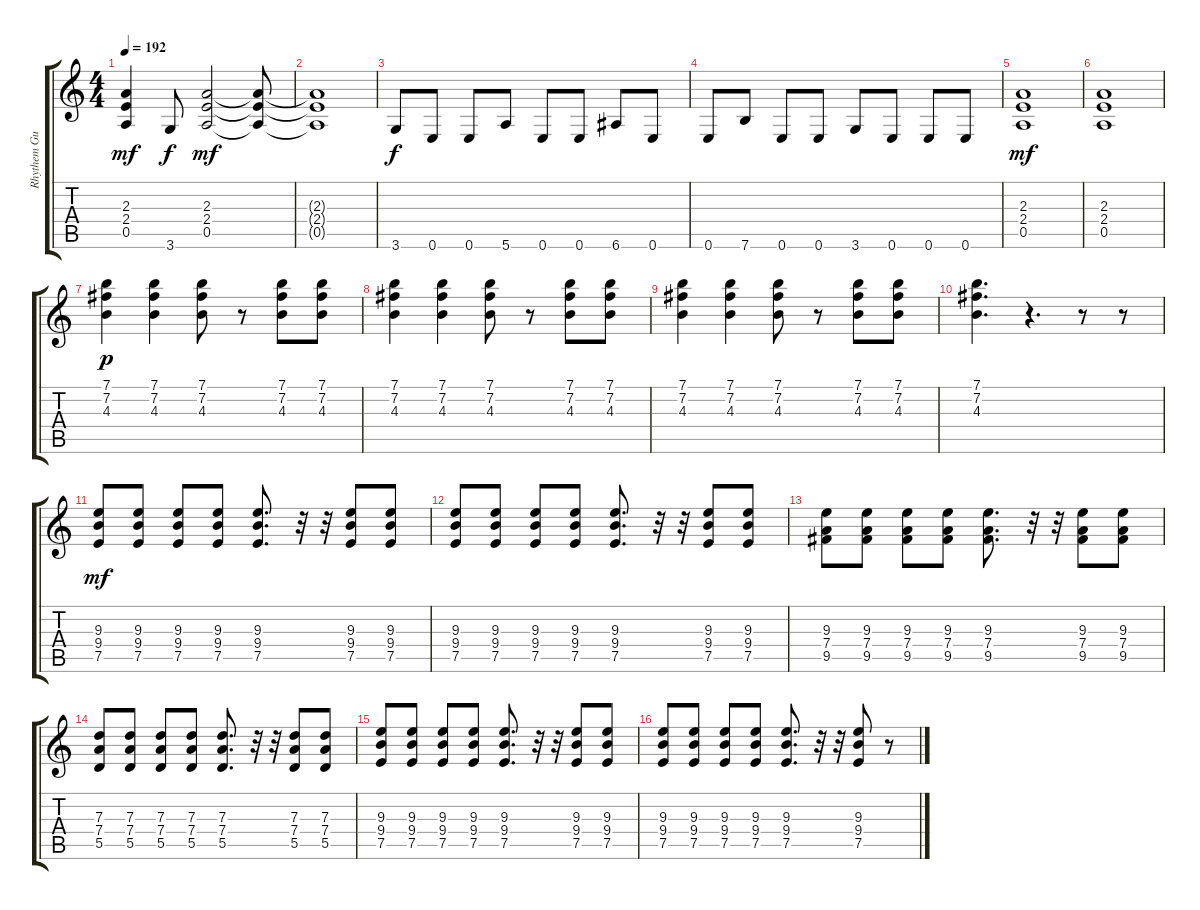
\track ("Rhythem Guitar 2" "Rhythem Gu") {instrument distortionguitar}
\staff {score tabs}
\tuning (E4 B3 G3 D3 A2 E2) {hide}
\ts (4 4)
\tempo 192
\clef g2
\ks c
(2.3 2.4 0.5).4{dy mf} 3.6.8{dy f} (2.3 2.4 0.5).2{dy mf} (2.3{t} 2.4{t} 0.5{t}).8 |
(2.3{t} 2.4{t} 0.5{t}).1 |
3.6.8{dy f} 0.6.8 0.6.8 5.6.8 0.6.8 0.6.8 6.6.8 0.6.8 |
0.6.8 7.6.8 0.6.8 0.6.8 3.6.8 0.6.8 0.6.8 0.6.8 |
(2.3 2.4 0.5).1{dy mf} |
(2.3 2.4 0.5).1 |
(7.1 7.2 4.3).4{dy p} (7.1 7.2 4.3).4 (7.1 7.2 4.3).8 r.8 (7.1 7.2 4.3).8 (7.1 7.2 4.3).8 |
(7.1 7.2 4.3).4 (7.1 7.2 4.3).4 (7.1 7.2 4.3).8 r.8 (7.1 7.2 4.3).8 (7.1 7.2 4.3).8 |
(7.1 7.2 4.3).4 (7.1 7.2 4.3).4 (7.1 7.2 4.3).8 r.8 (7.1 7.2 4.3).8 (7.1 7.2 4.3).8 |
(7.1 7.2 4.3).4{d} r.4{d} r.8 r.8 |
(9.3 9.4 7.5).8{dy mf} (9.3 9.4 7.5).8 (9.3 9.4 7.5).8 (9.3 9.4 7.5).8 (9.3 9.4 7.5).8{d} r.32 r.32 (9.3 9.4 7.5).8 (9.3 9.4 7.5).8 |
(9.3 9.4 7.5).8 (9.3 9.4 7.5).8 (9.3 9.4 7.5).8 (9.3 9.4 7.5).8 (9.3 9.4 7.5).8{d} r.32 r.32 (9.3 9.4 7.5).8 (9.3 9.4 7.5).8 |
(9.3 7.4 9.5).8 (9.3 7.4 9.5).8 (9.3 7.4 9.5).8 (9.3 7.4 9.5).8 (9.3 7.4 9.5).8{d} r.32 r.32 (9.3 7.4 9.5).8 (9.3 7.4 9.5).8 |
(7.3 7.4 5.5).8 (7.3 7.4 5.5).8 (7.3 7.4 5.5).8 (7.3 7.4 5.5).8 (7.3 7.4 5.5).8{d} r.32 r.32 (7.3 7.4 5.5).8 (7.3 7.4 5.5).8 |
(9.3 9.4 7.5).8 (9.3 9.4 7.5).8 (9.3 9.4 7.5).8 (9.3 9.4 7.5).8 (9.3 9.4 7.5).8{d} r.32 r.32 (9.3 9.4 7.5).8 (9.3 9.4 7.5).8 |
(9.3 9.4 7.5).8 (9.3 9.4 7.5).8 (9.3 9.4 7.5).8 (9.3 9.4 7.5).8 (9.3 9.4 7.5).8{d} r.32 r.32 (9.3 9.4 7.5).8 r.8
